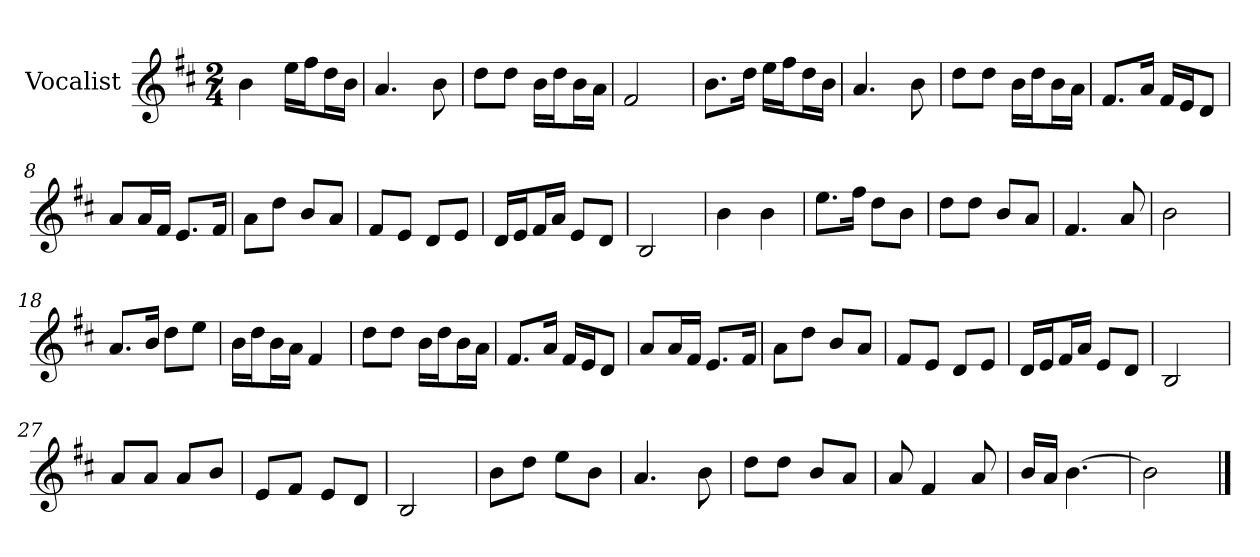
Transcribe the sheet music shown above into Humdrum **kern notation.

**kern
*part1
*staff1
*I"Vocalist
*k[f#c#]
*D:
*M2/4
=
4b
16eeLL
16ff#J
16ddL
16bJJ
=1
4.a
8b
=2
8ddL
8ddJ
16bLL
16ddJ
16bL
16aJJ
=3
2f#
=4
8.bL
16ddJk
16eeLL
16ff#J
16ddL
16bJJ
=5
4.a
8b
=6
8ddL
8ddJ
16bLL
16ddJ
16bL
16aJJ
=7
8.f#L
16aJk
16f#LL
16eJ
8dJ
=8
8aL
16aL
16f#JJ
8.eL
16f#Jk
=9
8aL
8ddJ
8bL
8aJ
=10
8f#L
8eJ
8dL
8eJ
=11
16dLL
16eJ
16f#L
16aJJ
8eL
8dJ
=12
2B
=13
4b
4b
=14
8.eeL
16ff#Jk
8ddL
8bJ
=15
8ddL
8ddJ
8bL
8aJ
=16
4.f#
8a
=17
2b
=18
8.aL
16bJk
8ddL
8eeJ
=19
16bLL
16ddJ
16bL
16aJJ
4f#
=20
8ddL
8ddJ
16bLL
16ddJ
16bL
16aJJ
=21
8.f#L
16aJk
16f#LL
16eJ
8dJ
=22
8aL
16aL
16f#JJ
8.eL
16f#Jk
=23
8aL
8ddJ
8bL
8aJ
=24
8f#L
8eJ
8dL
8eJ
=25
16dLL
16eJ
16f#L
16aJJ
8eL
8dJ
=26
2B
=27
8aL
8aJ
8aL
8bJ
=28
8eL
8f#J
8eL
8dJ
=29
2B
=30
8bL
8ddJ
8eeL
8bJ
=31
4.a
8b
=32
8ddL
8ddJ
8bL
8aJ
=33
8a
4f#
8a
=34
16bLL
16aJJ
[4.b
=35
2b]
==
*-
